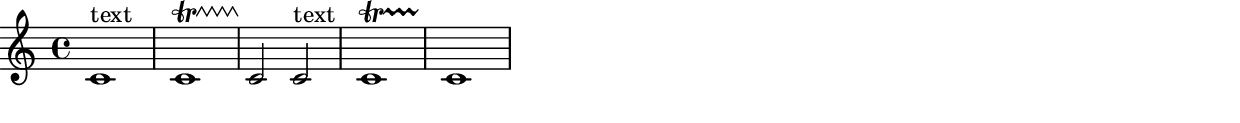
%% Generated by lilypond-book
%% Options: [exampleindent=10.16\mm,indent=0\mm,line-width=160\mm,paper-height=845.047\pt,paper-width=597.508\pt,papersize='(cons (* 597.508 pt) (* 845.047 pt))]
\include "lilypond-book-preamble.ly"


% ****************************************************************
% Start cut-&-pastable-section
% ****************************************************************

#(ly:set-option 'eps-box-padding 3.000000)



\paper {
  #(set-paper-size '(cons (* 597.508 pt) (* 845.047 pt)))
  indent = 0\mm
  line-width = 160\mm
  % offset the left padding, also add 1mm as lilypond creates cropped
  % images with a little space on the right
  line-width = #(- line-width (* mm  3.000000) (* mm 1))
}

\layout {
  
}




% ****************************************************************
% ly snippet:
% ****************************************************************
\sourcefilename "/lilypond-2.25.21/input/regression/line-style-zigzag-spacing.ly"
\sourcefileline 0
\version "2.19.21"

\header {
  texidoc = "Setting @code{'zigzag} style for spanners does not
cause spacing problems: in this example, the first text markup and
zigzag trillspanner have the same outside staff positioning as
the second markup and default trillspanner.
"
}

\relative {
  c'1^"text"
  \override TrillSpanner.style = #'zigzag
  c1\startTrillSpan
  c2^\stopTrillSpan c^"text"
  \revert TrillSpanner.style
  c1\startTrillSpan
  c1^\stopTrillSpan
}



% ****************************************************************
% end ly snippet
% ****************************************************************
